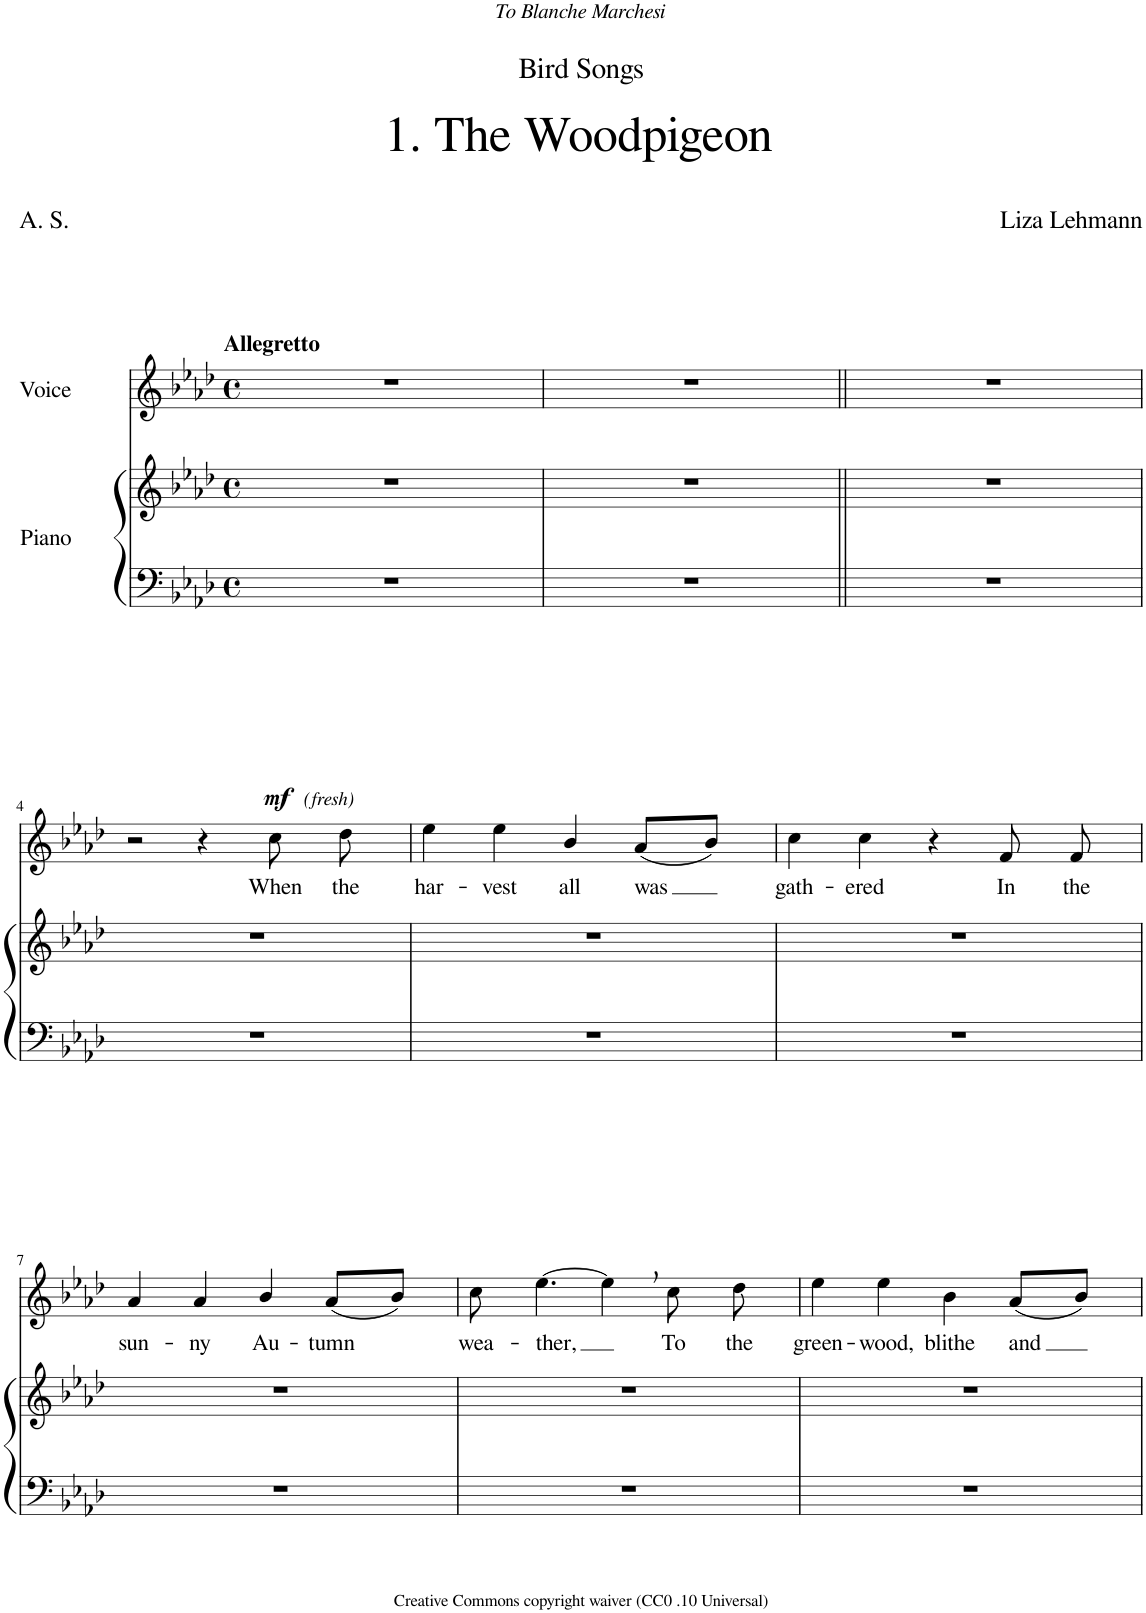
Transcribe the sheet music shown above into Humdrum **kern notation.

**kern	**kern	**kern	**text	**dynam	**kern
*part3	*part3	*part2	*part2	*part2	*part1
*staff4	*staff3	*staff2	*staff2	*staff2	*staff1
*I"Piano	*	*I"Voice	*	*	*I"Voice
*I'Pno	*	*	*	*	*
*	*	*	*	*	*stria5
*clefF4	*clefG2	*clefG2	*	*	*clefG2
*k[b-e-a-d-]	*k[b-e-a-d-]	*k[b-e-a-d-]	*	*	*k[b-e-a-d-]
*M4/4	*M4/4	*M4/4	*	*	*M4/4
*met(c)	*met(c)	*met(c)	*	*	*met(c)
=1	=1	=1	=1	=1	=1
!	!	!	!	!	!LO:TX:a:B:t=Allegretto
1r	1r	1r	.	.	1r
=2	=2	=2	=2	=2	=2
1r	1r	1r	.	.	1r
=3||	=3||	=3||	=3||	=3||	=3||
1r	1r	1r	.	.	1r
!!LO:LB:g=z
=4	=4	=4	=4	=4	=4
1r	1r	2r	.	.	1r
.	.	4r	.	.	.
!	!	!	!LO:LY:b	!LO:DY:a	!
!	!	!	!	!LO:DY:n=1:a	!
.	.	8cc\	When	mf other-dynamics	.
!	!	!	!LO:LY:b	!	!
.	.	8dd-\	the	.	.
=5	=5	=5	=5	=5	=5
!	!	!	!LO:LY:b	!	!
1r	1r	4ee-\	har-	.	1r
!	!	!	!LO:LY:b	!	!
.	.	4ee-\	-vest	.	.
!	!	!	!LO:LY:b	!	!
.	.	4b-/	all	.	.
!	!	!	!LO:LY:b	!	!
.	.	(8a-/L	was	.	.
.	.	8b-/J)	.	.	.
=6	=6	=6	=6	=6	=6
!	!	!	!LO:LY:b	!	!
1r	1r	4cc\	gath-	.	1r
!	!	!	!LO:LY:b	!	!
.	.	4cc\	-ered	.	.
.	.	4r	.	.	.
!	!	!	!LO:LY:b	!	!
.	.	8f/	In	.	.
!	!	!	!LO:LY:b	!	!
.	.	8f/	the	.	.
!!LO:LB:g=z
=7	=7	=7	=7	=7	=7
!	!	!	!LO:LY:b	!	!
1r	1r	4a-/	sun-	.	1r
!	!	!	!LO:LY:b	!	!
.	.	4a-/	-ny	.	.
!	!	!	!LO:LY:b	!	!
.	.	4b-/	Au-	.	.
!	!	!	!LO:LY:b	!	!
.	.	(8a-/L	-tumn	.	.
.	.	8b-/J)	.	.	.
=8	=8	=8	=8	=8	=8
!	!	!	!LO:LY:b	!	!
1r	1r	8cc\	wea-	.	1r
!	!	!	!LO:LY:b	!	!
.	.	[4.ee-\	-ther,	.	.
.	.	4ee-,\]	.	.	.
!	!	!	!LO:LY:b	!	!
.	.	8cc\	To	.	.
!	!	!	!LO:LY:b	!	!
.	.	8dd-\	the	.	.
=9	=9	=9	=9	=9	=9
!	!	!	!LO:LY:b	!	!
1r	1r	4ee-\	green-	.	1r
!	!	!	!LO:LY:b	!	!
.	.	4ee-\	-wood,	.	.
!	!	!	!LO:LY:b	!	!
.	.	4b-\	blithe	.	.
!	!	!	!LO:LY:b	!	!
.	.	(8a-/L	and	.	.
.	.	8b-/J)	.	.	.
=	=	=	=	=	=
*-	*-	*-	*-	*-	*-
